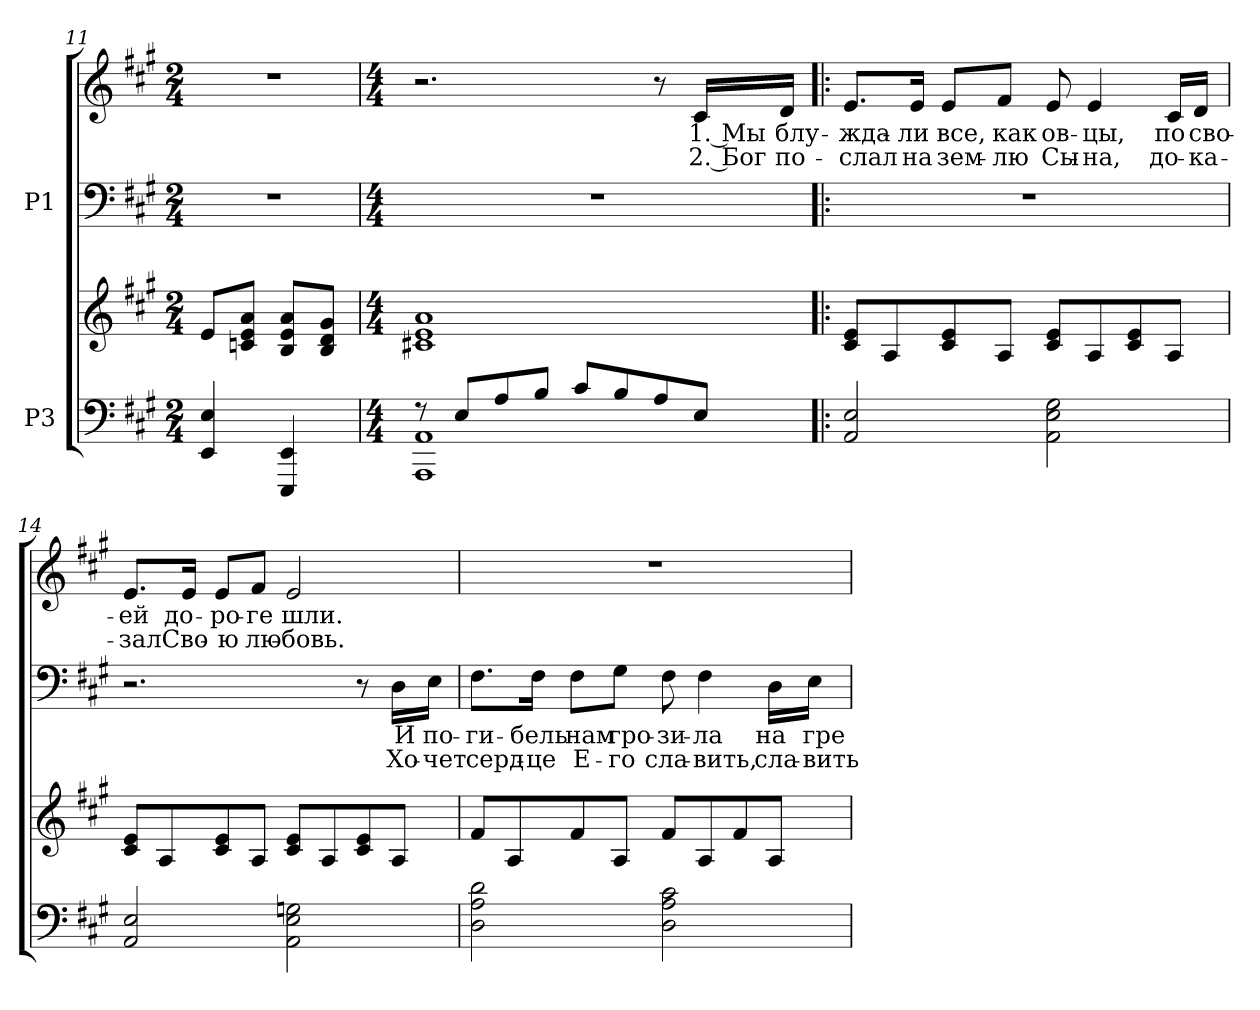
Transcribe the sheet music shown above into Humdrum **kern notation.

**kern	**kern	**kern	**text	**text	**kern	**text	**text
*part2	*part2	*part1	*part1	*part1	*part1	*part1	*part1
*staff4	*staff3	*staff2	*staff2	*staff2	*staff1	*staff1	*staff1
*I"P3	*	*I"P1	*	*	*	*	*
*clefF4	*clefG2	*clefF4	*	*	*clefG2	*	*
*k[f#c#g#]	*k[f#c#g#]	*k[f#c#g#]	*	*	*k[f#c#g#]	*	*
*A:	*A:	*A:	*	*	*A:	*	*
*M2/4	*M2/4	*M2/4	*	*	*M2/4	*	*
=11	=11	=11	=11	=11	=11	=11	=11
!	!	!LO:N:vis=1	!	!	!LO:N:vis=1	!	!
4EEi/ 4Ei	8ei/L	2r	.	.	2r	.	.
.	8cni/ 8ei 8aiJ	.	.	.	.	.	.
4EEEi/ 4EEi	8Bi/ 8ei 8aiL	.	.	.	.	.	.
.	8Bi/ 8di 8g#iJ	.	.	.	.	.	.
=12	=12	=12	=12	=12	=12	=12	=12
*M4/4	*M4/4	*M4/4	*	*	*M4/4	*	*
*^	*	*	*	*	*	*	*
8r	1AAAi 1AAi	1c#Xi 1ei 1ai	1r	.	.	2.r	.	.
8Ei/L	.	.	.	.	.	.	.	.
8Ai/	.	.	.	.	.	.	.	.
8Bi/J	.	.	.	.	.	.	.	.
8c#i/L	.	.	.	.	.	.	.	.
8Bi/	.	.	.	.	.	.	.	.
8Ai/	.	.	.	.	.	8r	.	.
!	!	!	!	!	!	!	!LO:LY:b:color=#000000	!LO:LY:b:color=#000000
8Ei/J	.	.	.	.	.	16c#i/LL	1. Мы	2. Бог
!	!	!	!	!	!	!	!LO:LY:b:color=#000000	!LO:LY:b:color=#000000
.	.	.	.	.	.	16di/JJ	блу-	по-
*v	*v	*	*	*	*	*	*	*
!!LO:LB:g=z
=13!|:	=13!|:	=13!|:	=13!|:	=13!|:	=13!|:	=13!|:	=13!|:
!	!	!	!	!	!	!LO:LY:b:color=#000000	!LO:LY:b:color=#000000
2AAi/ 2Ei	8c#i/ 8eiL	1r	.	.	8.ei/L	-жда-	-слал
.	8Ai/	.	.	.	.	.	.
!	!	!	!	!	!	!LO:LY:b:color=#000000	!LO:LY:b:color=#000000
.	.	.	.	.	16ei/Jk	-ли	на
!	!	!	!	!	!	!LO:LY:b:color=#000000	!LO:LY:b:color=#000000
.	8c#i/ 8ei	.	.	.	8ei/L	все,	зем-
!	!	!	!	!	!	!LO:LY:b:color=#000000	!LO:LY:b:color=#000000
.	8Ai/J	.	.	.	8f#i/J	как	-лю
!	!	!	!	!	!	!LO:LY:b:color=#000000	!LO:LY:b:color=#000000
2AAi\ 2Ei 2G#i	8c#i/ 8eiL	.	.	.	8ei/	ов-	Сы-
!	!	!	!	!	!	!LO:LY:b:color=#000000	!LO:LY:b:color=#000000
.	8Ai/	.	.	.	4ei/	-цы,	-на,
.	8c#i/ 8ei	.	.	.	.	.	.
!	!	!	!	!	!	!LO:LY:b:color=#000000	!LO:LY:b:color=#000000
.	8Ai/J	.	.	.	16c#i/LL	по	до-
!	!	!	!	!	!	!LO:LY:b:color=#000000	!LO:LY:b:color=#000000
.	.	.	.	.	16di/JJ	сво-	-ка-
=14	=14	=14	=14	=14	=14	=14	=14
!	!	!	!	!	!	!LO:LY:b:color=#000000	!LO:LY:b:color=#000000
2AAi/ 2Ei	8c#i/ 8eiL	2.r	.	.	8.ei/L	-ей	-зал
.	8Ai/	.	.	.	.	.	.
!	!	!	!	!	!	!LO:LY:b:color=#000000	!LO:LY:b:color=#000000
.	.	.	.	.	16ei/Jk	до-	Сво-
!	!	!	!	!	!	!LO:LY:b:color=#000000	!LO:LY:b:color=#000000
.	8c#i/ 8ei	.	.	.	8ei/L	-ро-	-ю
!	!	!	!	!	!	!LO:LY:b:color=#000000	!LO:LY:b:color=#000000
.	8Ai/J	.	.	.	8f#i/J	-ге	лю-
!	!	!	!	!	!	!LO:LY:b:color=#000000	!LO:LY:b:color=#000000
2AAi\ 2Ei 2Gni	8c#i/ 8eiL	.	.	.	2ei/	шли.	-бовь.
.	8Ai/	.	.	.	.	.	.
.	8c#i/ 8ei	8r	.	.	.	.	.
!	!	!	!LO:LY:a:color=#000000	!LO:LY:a:color=#000000	!	!	!
.	8Ai/J	16Di\LL	И	Хо-	.	.	.
!	!	!	!LO:LY:a:color=#000000	!LO:LY:a:color=#000000	!	!	!
.	.	16Ei\JJ	по-	-чет	.	.	.
!!LO:PB:g=z
=15	=15	=15	=15	=15	=15	=15	=15
!	!	!	!LO:LY:a:color=#000000	!LO:LY:a:color=#000000	!	!	!
2Di\ 2Ai 2di	8f#i/L	8.F#i\L	-ги-	серд-	1r	.	.
.	8Ai/	.	.	.	.	.	.
!	!	!	!LO:LY:a:color=#000000	!LO:LY:a:color=#000000	!	!	!
.	.	16F#i\Jk	-бель	-це	.	.	.
!	!	!	!LO:LY:a:color=#000000	!LO:LY:a:color=#000000	!	!	!
.	8f#i/	8F#i\L	нам	Е-	.	.	.
!	!	!	!LO:LY:a:color=#000000	!LO:LY:a:color=#000000	!	!	!
.	8Ai/J	8G#i\J	гро-	-го	.	.	.
!	!	!	!LO:LY:a:color=#000000	!LO:LY:a:color=#000000	!	!	!
2Di\ 2Ai 2c#i	8f#i/L	8F#i\	-зи-	сла-	.	.	.
!	!	!	!LO:LY:a:color=#000000	!LO:LY:a:color=#000000	!	!	!
.	8Ai/	4F#i\	-ла	-вить,	.	.	.
.	8f#i/	.	.	.	.	.	.
!	!	!	!LO:LY:a:color=#000000	!LO:LY:a:color=#000000	!	!	!
.	8Ai/J	16Di\LL	на	сла-	.	.	.
!	!	!	!LO:LY:a:color=#000000	!LO:LY:a:color=#000000	!	!	!
.	.	16Ei\JJ	гре-	-вить	.	.	.
=	=	=	=	=	=	=	=
*-	*-	*-	*-	*-	*-	*-	*-
